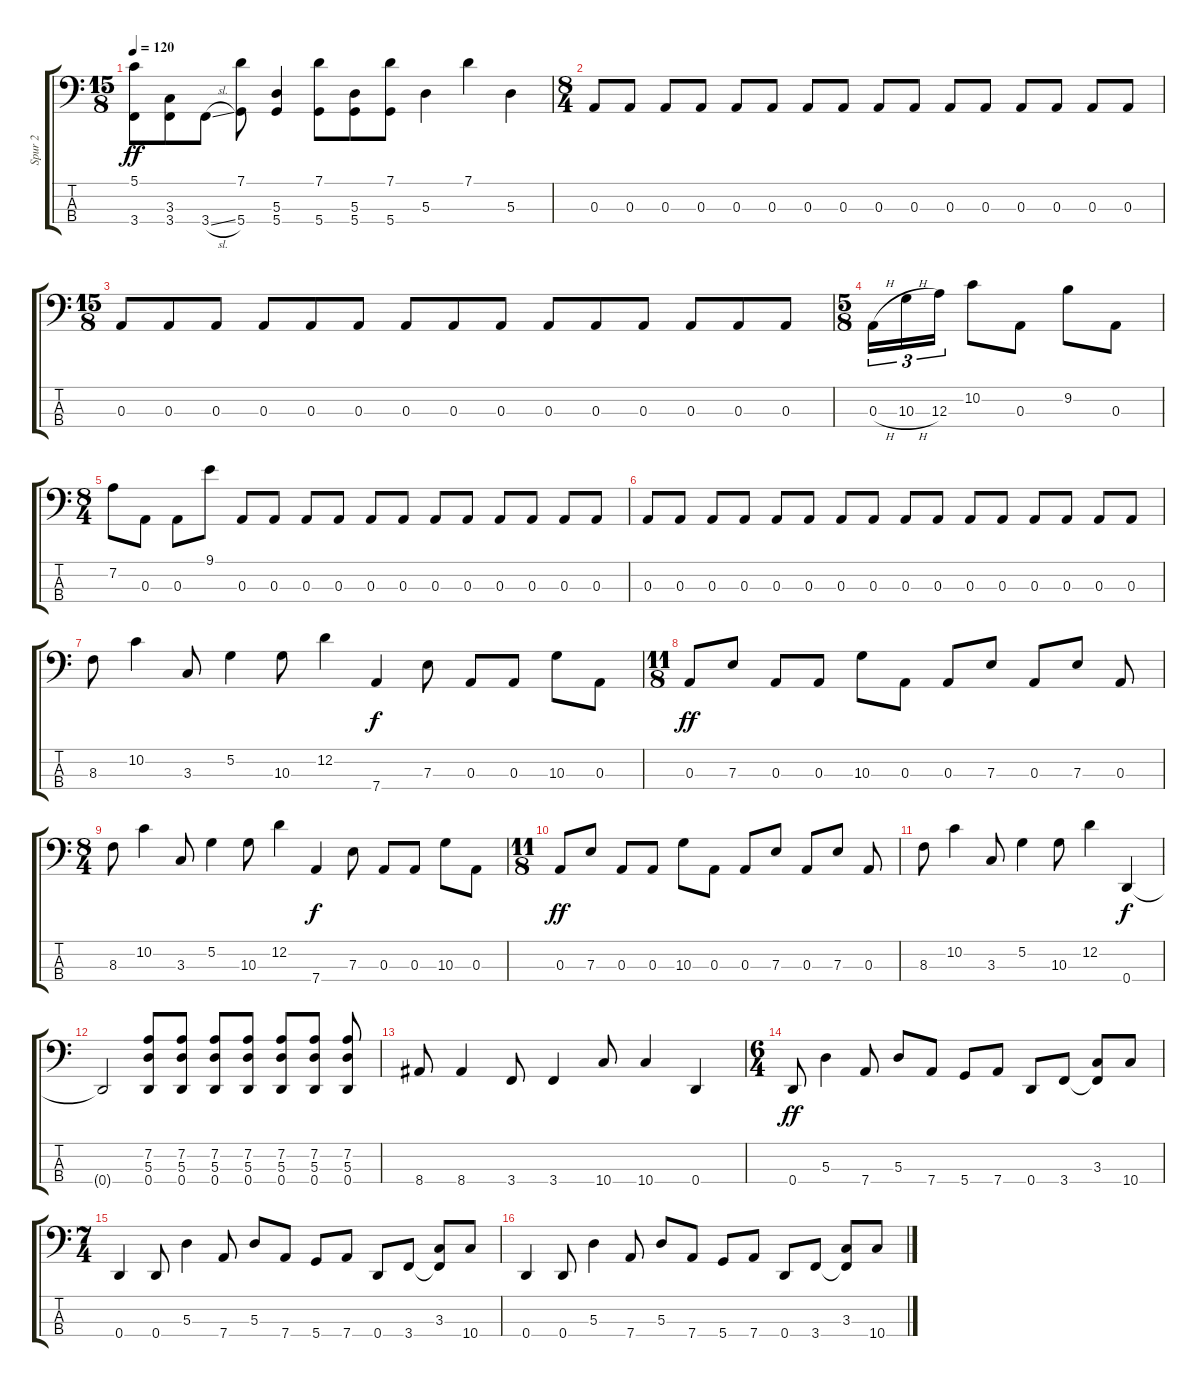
\track ("Spur 2" "Spur 2") {instrument electricbassfinger}
\staff {score tabs}
\tuning (G2 D2 A1 D1) {hide}
\ts (15 8)
\tempo 120
\clef f4
\ks c
(5.1 3.4).8{dy ff} (3.3 3.4).8 3.4{sl}.8 (7.1 5.4).8 (5.3 5.4).4 (7.1 5.4).8 (5.3 5.4).8 (7.1 5.4).8 5.3.4 7.1.4 5.3.4 |
\ts (8 4)
0.3.8 0.3.8 0.3.8 0.3.8 0.3.8 0.3.8 0.3.8 0.3.8 0.3.8 0.3.8 0.3.8 0.3.8 0.3.8 0.3.8 0.3.8 0.3.8 |
\ts (15 8)
0.3.8 0.3.8 0.3.8 0.3.8 0.3.8 0.3.8 0.3.8 0.3.8 0.3.8 0.3.8 0.3.8 0.3.8 0.3.8 0.3.8 0.3.8 |
\ts (5 8)
0.3{h}.16{tu (3 2)} 10.3{h}.16{tu (3 2)} 12.3.16{tu (3 2)} 10.2.8 0.3.8 9.2.8 0.3.8 |
\ts (8 4)
7.2.8 0.3.8 0.3.8 9.1.8 0.3.8 0.3.8 0.3.8 0.3.8 0.3.8 0.3.8 0.3.8 0.3.8 0.3.8 0.3.8 0.3.8 0.3.8 |
0.3.8 0.3.8 0.3.8 0.3.8 0.3.8 0.3.8 0.3.8 0.3.8 0.3.8 0.3.8 0.3.8 0.3.8 0.3.8 0.3.8 0.3.8 0.3.8 |
8.3.8 10.2.4 3.3.8 5.2.4 10.3.8 12.2.4 7.4.4{dy f} 7.3.8 0.3.8 0.3.8 10.3.8 0.3.8 |
\ts (11 8)
0.3.8{dy ff} 7.3.8 0.3.8 0.3.8 10.3.8 0.3.8 0.3.8 7.3.8 0.3.8 7.3.8 0.3.8 |
\ts (8 4)
8.3.8 10.2.4 3.3.8 5.2.4 10.3.8 12.2.4 7.4.4{dy f} 7.3.8 0.3.8 0.3.8 10.3.8 0.3.8 |
\ts (11 8)
0.3.8{dy ff} 7.3.8 0.3.8 0.3.8 10.3.8 0.3.8 0.3.8 7.3.8 0.3.8 7.3.8 0.3.8 |
8.3.8 10.2.4 3.3.8 5.2.4 10.3.8 12.2.4 0.4.4{dy f} |
0.4{t}.2 (7.2 5.3 0.4).8 (7.2 5.3 0.4).8 (7.2 5.3 0.4).8 (7.2 5.3 0.4).8 (7.2 5.3 0.4).8 (7.2 5.3 0.4).8 (7.2 5.3 0.4).8 |
8.4.8 8.4.4 3.4.8 3.4.4 10.4.8 10.4.4 0.4.4 |
\ts (6 4)
0.4.8{dy ff} 5.3.4 7.4.8 5.3.8 7.4.8 5.4.8 7.4.8 0.4.8 3.4.8 (3.3 3.4{t}).8 10.4.8 |
\ts (7 4)
0.4.4 0.4.8 5.3.4 7.4.8 5.3.8 7.4.8 5.4.8 7.4.8 0.4.8 3.4.8 (3.3 3.4{t}).8 10.4.8 |
0.4.4 0.4.8 5.3.4 7.4.8 5.3.8 7.4.8 5.4.8 7.4.8 0.4.8 3.4.8 (3.3 3.4{t}).8 10.4.8
